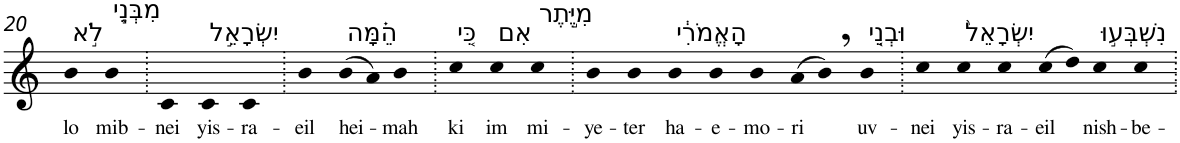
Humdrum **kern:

**kern	**text
*part1	*part1
*staff1	*staff1
*I"Piano	*
*I'Pno	*
!!LO:PB:g=z
*clefG2	*
*k[]	*
=20	=20
!LO:TX:a:t=לֹ֣א	!
!	!LO:LY:b
4b	lo
!LO:TX:a:t=מִבְּנֵ֧י	!
!	!LO:LY:b
4b	mib-
=21.	=21.
!	!LO:LY:b
4c	-nei
!LO:TX:a:t=יִשְׂרָאֵ֣ל	!
!	!LO:LY:b
4c	yis-
!	!LO:LY:b
4c	-ra-
=22.	=22.
!	!LO:LY:b
4b	-eil
!LO:TX:a:t=הֵ֗מָּה	!
!	!LO:LY:b
(>8b	hei-
8a)	.
!	!LO:LY:b
4b	-mah
=23.	=23.
!LO:TX:a:t=כִּ֚י	!
!	!LO:LY:b
4cc	ki
!LO:TX:a:t=אִם	!
!	!LO:LY:b
4cc	im
!LO:TX:a:t=מִיֶּ֣תֶר	!
!	!LO:LY:b
4cc	mi-
=24.	=24.
!	!LO:LY:b
4b	-ye-
!	!LO:LY:b
4b	-ter
!LO:TX:a:t=הָאֱמֹרִ֔י	!
!	!LO:LY:b
4b	ha-
!	!LO:LY:b
4b	-e-
!	!LO:LY:b
4b	-mo-
!	!LO:LY:b
(>8a	-ri
8b,)	.
!LO:TX:a:t=וּבְנֵ֤י	!
!	!LO:LY:b
4b	uv-
=25.	=25.
!	!LO:LY:b
4cc	-nei
!LO:TX:a:t=יִשְׂרָאֵל֙	!
!	!LO:LY:b
4cc	yis-
!	!LO:LY:b
4cc	-ra-
!	!LO:LY:b
(>8cc	-eil
8dd)	.
!LO:TX:a:t=נִשְׁבְּע֣וּ	!
!	!LO:LY:b
4cc	nish-
!	!LO:LY:b
4cc	-be-
=.	=.
*-	*-
